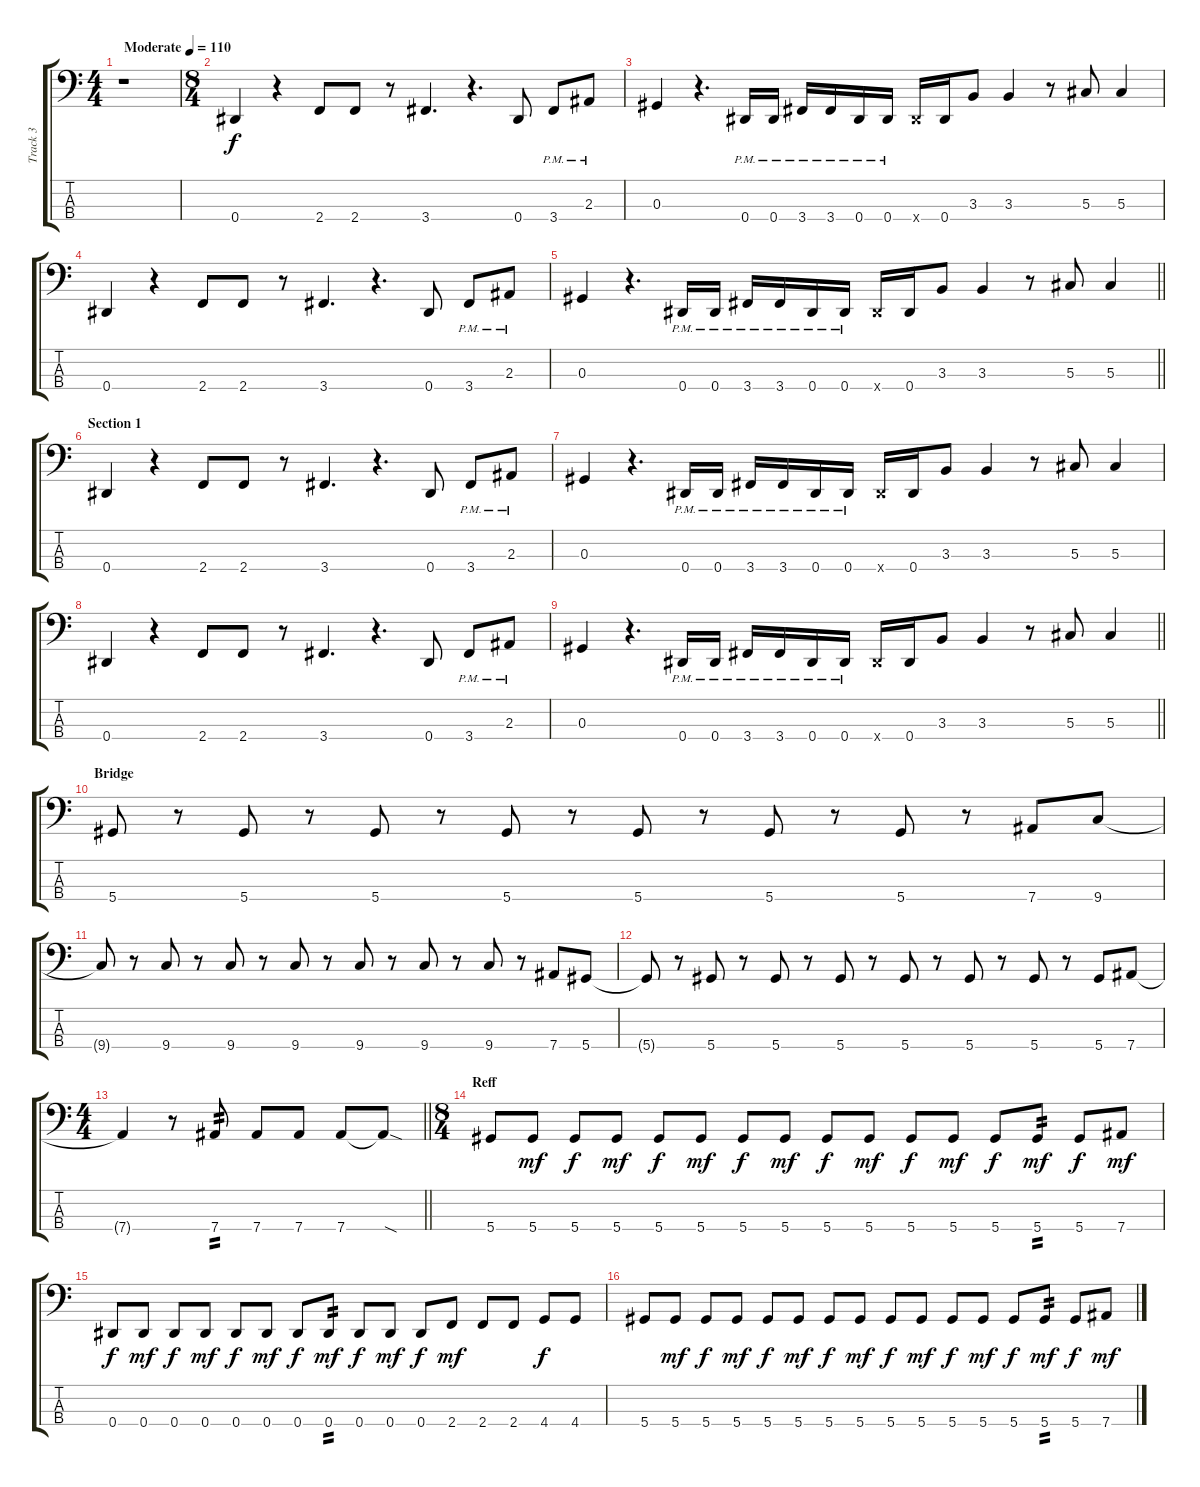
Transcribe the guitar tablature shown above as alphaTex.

\track ("Track 3" "Track 3") {instrument electricbasspick}
\staff {score tabs}
\tuning (Gb2 Db2 Ab1 Eb1) {hide}
\ts (4 4)
\tempo (110 "Moderate")
\clef f4
\ks c
r.1{dy f instrument electricbasspick} |
\ts (8 4)
0.4.4 r.4 2.4.8 2.4.8 r.8 3.4.4{d} r.4{d} 0.4.8 3.4{pm}.8 2.3{pm}.8 |
0.3.4 r.4{d} 0.4{pm}.16 0.4{pm}.16 3.4{pm}.16 3.4{pm}.16 0.4{pm}.16 0.4{pm}.16 0.4{x}.16 0.4.16 3.3.8 3.3.4 r.8 5.3.8 5.3.4 |
0.4.4 r.4 2.4.8 2.4.8 r.8 3.4.4{d} r.4{d} 0.4.8 3.4{pm}.8 2.3{pm}.8 |
\barLineRight lightlight
0.3.4 r.4{d} 0.4{pm}.16 0.4{pm}.16 3.4{pm}.16 3.4{pm}.16 0.4{pm}.16 0.4{pm}.16 0.4{x}.16 0.4.16 3.3.8 3.3.4 r.8 5.3.8 5.3.4 |
\section ("" "Section 1")
0.4.4 r.4 2.4.8 2.4.8 r.8 3.4.4{d} r.4{d} 0.4.8 3.4{pm}.8 2.3{pm}.8 |
0.3.4 r.4{d} 0.4{pm}.16 0.4{pm}.16 3.4{pm}.16 3.4{pm}.16 0.4{pm}.16 0.4{pm}.16 0.4{x}.16 0.4.16 3.3.8 3.3.4 r.8 5.3.8 5.3.4 |
0.4.4 r.4 2.4.8 2.4.8 r.8 3.4.4{d} r.4{d} 0.4.8 3.4{pm}.8 2.3{pm}.8 |
\barLineRight lightlight
0.3.4 r.4{d} 0.4{pm}.16 0.4{pm}.16 3.4{pm}.16 3.4{pm}.16 0.4{pm}.16 0.4{pm}.16 0.4{x}.16 0.4.16 3.3.8 3.3.4 r.8 5.3.8 5.3.4 |
\section ("" "Bridge")
5.4.8 r.8 5.4.8 r.8 5.4.8 r.8 5.4.8 r.8 5.4.8 r.8 5.4.8 r.8 5.4.8 r.8 7.4.8 9.4.8 |
9.4{t}.8 r.8 9.4.8 r.8 9.4.8 r.8 9.4.8 r.8 9.4.8 r.8 9.4.8 r.8 9.4.8 r.8 7.4.8 5.4.8 |
5.4{t}.8 r.8 5.4.8 r.8 5.4.8 r.8 5.4.8 r.8 5.4.8 r.8 5.4.8 r.8 5.4.8 r.8 5.4.8 7.4.8 |
\ts (4 4)
\barLineRight lightlight
7.4{t}.4 r.8 7.4.8{tp 2} 7.4.8 7.4.8 7.4.8 7.4{sod t}.8 |
\ts (8 4)
\section ("" "Reff")
5.4.8 5.4.8{dy mf} 5.4.8{dy f} 5.4.8{dy mf} 5.4.8{dy f} 5.4.8{dy mf} 5.4.8{dy f} 5.4.8{dy mf} 5.4.8{dy f} 5.4.8{dy mf} 5.4.8{dy f} 5.4.8{dy mf} 5.4.8{dy f} 5.4.8{tp 2 dy mf} 5.4.8{dy f} 7.4.8{dy mf} |
0.4.8{dy f} 0.4.8{dy mf} 0.4.8{dy f} 0.4.8{dy mf} 0.4.8{dy f} 0.4.8{dy mf} 0.4.8{dy f} 0.4.8{tp 2 dy mf} 0.4.8{dy f} 0.4.8{dy mf} 0.4.8{dy f} 2.4.8{dy mf} 2.4.8 2.4.8 4.4.8{dy f} 4.4.8 |
5.4.8 5.4.8{dy mf} 5.4.8{dy f} 5.4.8{dy mf} 5.4.8{dy f} 5.4.8{dy mf} 5.4.8{dy f} 5.4.8{dy mf} 5.4.8{dy f} 5.4.8{dy mf} 5.4.8{dy f} 5.4.8{dy mf} 5.4.8{dy f} 5.4.8{tp 2 dy mf} 5.4.8{dy f} 7.4.8{dy mf}
